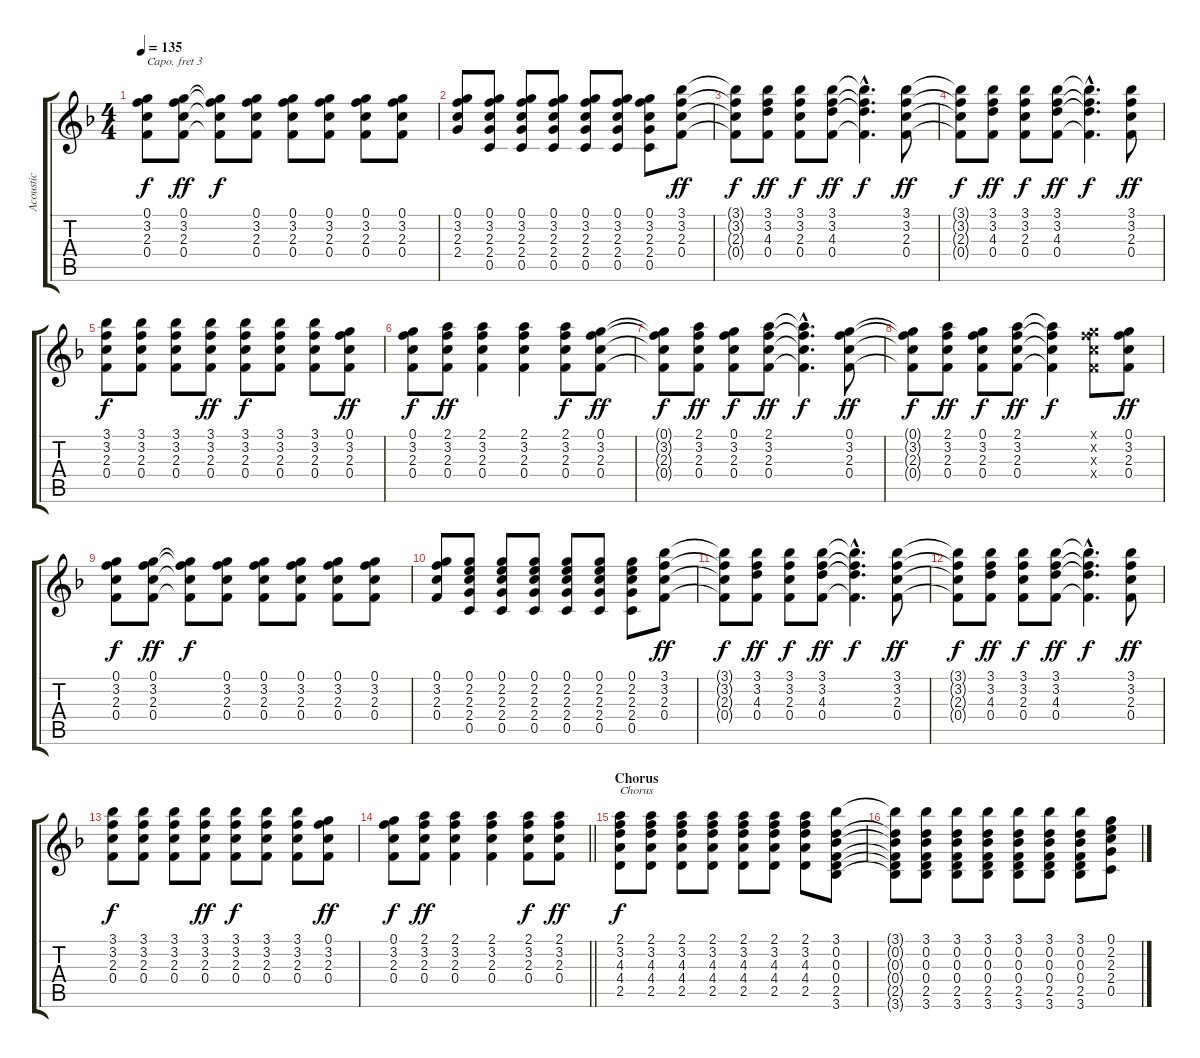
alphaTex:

\track ("Acoustic" "Acoustic") {instrument acousticguitarsteel}
\staff {score tabs}
\capo 3
\tuning (E4 B3 G3 D3 A2 E2) {hide}
\ts (4 4)
\tempo 135
\clef g2
\ks f
(0.1 3.2 2.3 0.4).8{dy f} (0.1 3.2 2.3 0.4).8{dy ff} (0.1{t} 3.2{t} 2.3{t} 0.4{t}).8{dy f} (0.1 3.2 2.3 0.4).8 (0.1 3.2 2.3 0.4).8 (0.1 3.2 2.3 0.4).8 (0.1 3.2 2.3 0.4).8 (0.1 3.2 2.3 0.4).8 |
(0.1 3.2 2.3 2.4).8 (0.1 3.2 2.3 2.4 0.5).8 (0.1 3.2 2.3 2.4 0.5).8 (0.1 3.2 2.3 2.4 0.5).8 (0.1 3.2 2.3 2.4 0.5).8 (0.1 3.2 2.3 2.4 0.5).8 (0.1 3.2 2.3 2.4 0.5).8 (3.1 3.2 2.3 0.4).8{dy ff} |
(3.1{t} 3.2{t} 2.3{t} 0.4{t}).8{dy f} (3.1 3.2 4.3 0.4).8{dy ff} (3.1 3.2 2.3 0.4).8{dy f} (3.1 3.2 4.3 0.4).8{dy ff} (3.1{hac t} 3.2{hac t} 4.3{hac t} 0.4{hac t}).4{d dy f} (3.1 3.2 2.3 0.4).8{dy ff} |
(3.1{t} 3.2{t} 2.3{t} 0.4{t}).8{dy f} (3.1 3.2 4.3 0.4).8{dy ff} (3.1 3.2 2.3 0.4).8{dy f} (3.1 3.2 4.3 0.4).8{dy ff} (3.1{hac t} 3.2{hac t} 4.3{hac t} 0.4{hac t}).4{d dy f} (3.1 3.2 2.3 0.4).8{dy ff} |
(3.1 3.2 2.3 0.4).8{dy f} (3.1 3.2 2.3 0.4).8 (3.1 3.2 2.3 0.4).8 (3.1 3.2 2.3 0.4).8{dy ff} (3.1 3.2 2.3 0.4).8{dy f} (3.1 3.2 2.3 0.4).8 (3.1 3.2 2.3 0.4).8 (0.1 3.2 2.3 0.4).8{dy ff} |
(0.1 3.2 2.3 0.4).8{dy f} (2.1 3.2 2.3 0.4).8{dy ff} (2.1 3.2 2.3 0.4).4 (2.1 3.2 2.3 0.4).4 (2.1 3.2 2.3 0.4).8{dy f} (0.1 3.2 2.3 0.4).8{dy ff} |
(0.1{t} 3.2{t} 2.3{t} 0.4{t}).8{dy f} (2.1 3.2 2.3 0.4).8{dy ff} (0.1 3.2 2.3 0.4).8{dy f} (2.1 3.2 2.3 0.4).8{dy ff} (2.1{hac t} 3.2{hac t} 2.3{hac t} 0.4{hac t}).4{d dy f} (0.1 3.2 2.3 0.4).8{dy ff} |
(0.1{t} 3.2{t} 2.3{t} 0.4{t}).8{dy f} (2.1 3.2 2.3 0.4).8{dy ff} (0.1 3.2 2.3 0.4).8{dy f} (2.1 3.2 2.3 0.4).8{dy ff} (2.1{t} 3.2{t} 2.3{t} 0.4{t}).4{dy f} (0.1{x} 3.2{x} 2.3{x} 0.4{x}).8 (0.1 3.2 2.3 0.4).8{dy ff} |
(0.1 3.2 2.3 0.4).8{dy f} (0.1 3.2 2.3 0.4).8{dy ff} (0.1{t} 3.2{t} 2.3{t} 0.4{t}).8{dy f} (0.1 3.2 2.3 0.4).8 (0.1 3.2 2.3 0.4).8 (0.1 3.2 2.3 0.4).8 (0.1 3.2 2.3 0.4).8 (0.1 3.2 2.3 0.4).8 |
(0.1 3.2 2.3 0.4).8 (0.1 2.2 2.3 2.4 0.5).8 (0.1 2.2 2.3 2.4 0.5).8 (0.1 2.2 2.3 2.4 0.5).8 (0.1 2.2 2.3 2.4 0.5).8 (0.1 2.2 2.3 2.4 0.5).8 (0.1 2.2 2.3 2.4 0.5).8 (3.1 3.2 2.3 0.4).8{dy ff} |
(3.1{t} 3.2{t} 2.3{t} 0.4{t}).8{dy f} (3.1 3.2 4.3 0.4).8{dy ff} (3.1 3.2 2.3 0.4).8{dy f} (3.1 3.2 4.3 0.4).8{dy ff} (3.1{hac t} 3.2{hac t} 4.3{hac t} 0.4{hac t}).4{d dy f} (3.1 3.2 2.3 0.4).8{dy ff} |
(3.1{t} 3.2{t} 2.3{t} 0.4{t}).8{dy f} (3.1 3.2 4.3 0.4).8{dy ff} (3.1 3.2 2.3 0.4).8{dy f} (3.1 3.2 4.3 0.4).8{dy ff} (3.1{hac t} 3.2{hac t} 4.3{hac t} 0.4{hac t}).4{d dy f} (3.1 3.2 2.3 0.4).8{dy ff} |
(3.1 3.2 2.3 0.4).8{dy f} (3.1 3.2 2.3 0.4).8 (3.1 3.2 2.3 0.4).8 (3.1 3.2 2.3 0.4).8{dy ff} (3.1 3.2 2.3 0.4).8{dy f} (3.1 3.2 2.3 0.4).8 (3.1 3.2 2.3 0.4).8 (0.1 3.2 2.3 0.4).8{dy ff} |
\barLineRight lightlight
(0.1 3.2 2.3 0.4).8{dy f} (2.1 3.2 2.3 0.4).8{dy ff} (2.1 3.2 2.3 0.4).4 (2.1 3.2 2.3 0.4).4 (2.1 3.2 2.3 0.4).8{dy f} (2.1 3.2 2.3 0.4).8{dy ff} |
\section ("" "Chorus")
(2.1 3.2 4.3 4.4 2.5).8{txt "Chorus" dy f} (2.1 3.2 4.3 4.4 2.5).8 (2.1 3.2 4.3 4.4 2.5).8 (2.1 3.2 4.3 4.4 2.5).8 (2.1 3.2 4.3 4.4 2.5).8 (2.1 3.2 4.3 4.4 2.5).8 (2.1 3.2 4.3 4.4 2.5).8 (3.1 0.2 0.3 0.4 2.5 3.6).8 |
(3.1{t} 0.2{t} 0.3{t} 0.4{t} 2.5{t} 3.6{t}).8 (3.1 0.2 0.3 0.4 2.5 3.6).8 (3.1 0.2 0.3 0.4 2.5 3.6).8 (3.1 0.2 0.3 0.4 2.5 3.6).8 (3.1 0.2 0.3 0.4 2.5 3.6).8 (3.1 0.2 0.3 0.4 2.5 3.6).8 (3.1 0.2 0.3 0.4 2.5 3.6).8 (0.1 2.2 2.3 2.4 0.5).8
